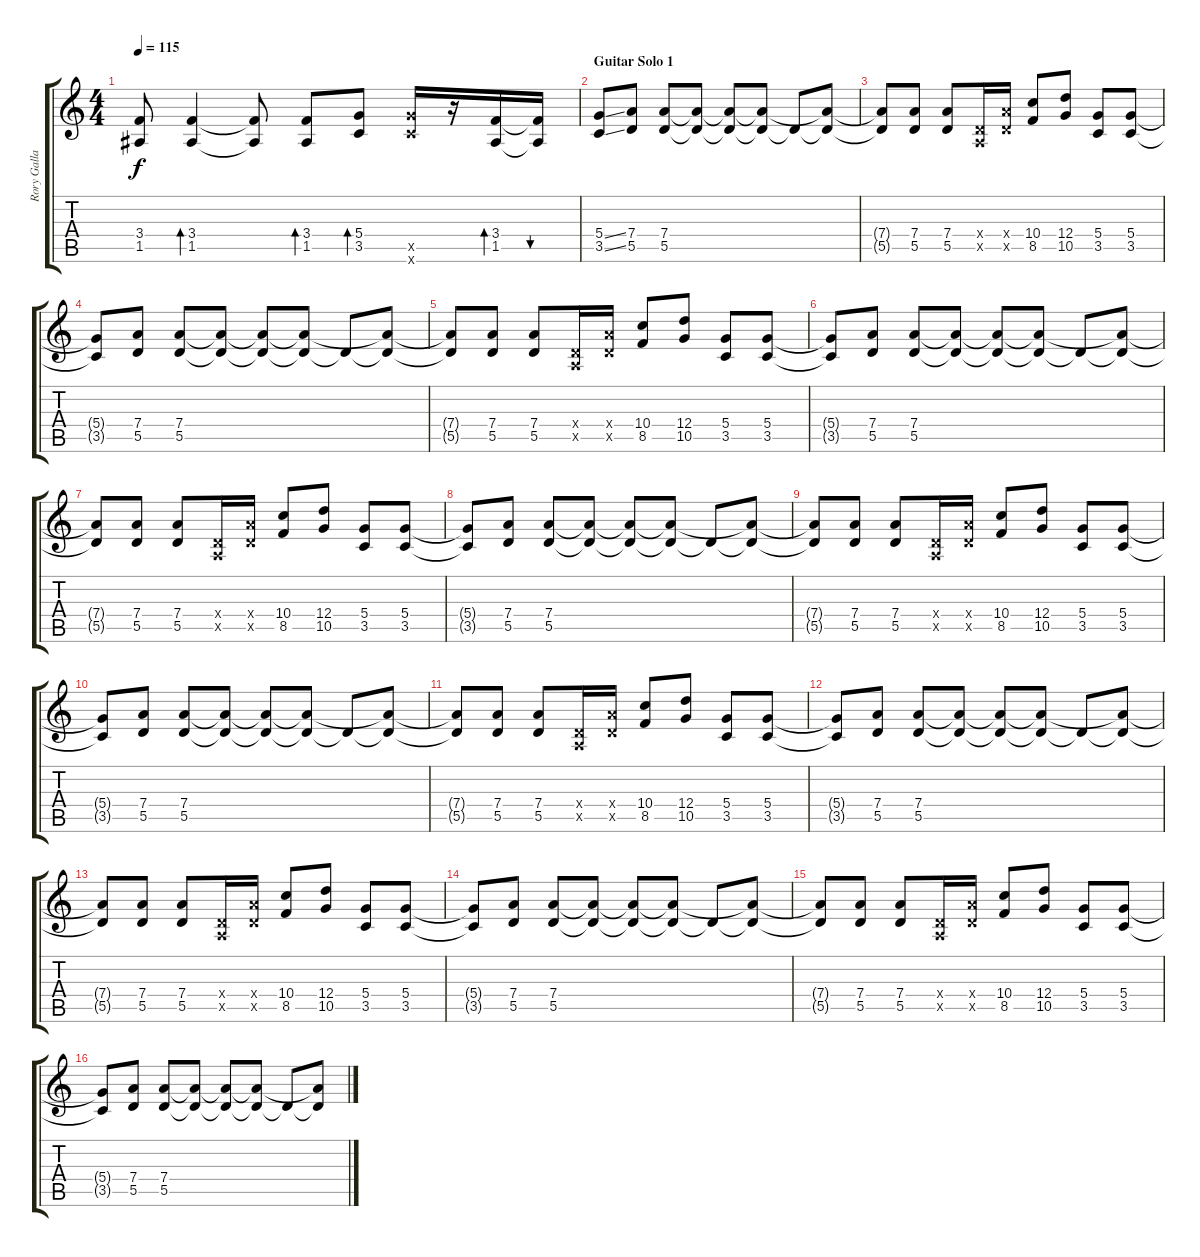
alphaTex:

\track ("Rory Gallagher Rhythm" "Rory Galla") {instrument distortionguitar}
\staff {score tabs}
\tuning (E4 B3 G3 D3 A2 E2) {hide}
\ts (4 4)
\tempo 115
\clef g2
\ks c
(3.4{t} 1.5{t}).8{dy f} (3.4 1.5).4{bd 120} (3.4{t} 1.5{t}).8 (3.4 1.5).8{bd 120} (5.4 3.5).8{bd 120} (10.5{x} 8.6{x}).16 r.16 (3.4 1.5).16{bd 120} (3.4{t} 1.5{t}).16{bu 120} |
\section ("" "Guitar Solo 1")
(5.4{ss} 3.5{ss}).8 (7.4 5.5).8 (7.4 5.5).8 (7.4{t} 5.5{t}).8 (7.4{t} 5.5{t}).8 (7.4{t} 5.5{t}).8 5.5{t}.8 (7.4{t} 5.5{t}).8 |
(7.4{t} 5.5{t}).8 (7.4 5.5).8 (7.4 5.5).8 (0.4{x} 0.5{x}).16 (7.4{x} 5.5{x}).16 (10.4 8.5).8 (12.4 10.5).8 (5.4 3.5).8 (5.4 3.5).8 |
(5.4{t} 3.5{t}).8 (7.4 5.5).8 (7.4 5.5).8 (7.4{t} 5.5{t}).8 (7.4{t} 5.5{t}).8 (7.4{t} 5.5{t}).8 5.5{t}.8 (7.4{t} 5.5{t}).8 |
(7.4{t} 5.5{t}).8 (7.4 5.5).8 (7.4 5.5).8 (0.4{x} 0.5{x}).16 (7.4{x} 5.5{x}).16 (10.4 8.5).8 (12.4 10.5).8 (5.4 3.5).8 (5.4 3.5).8 |
(5.4{t} 3.5{t}).8 (7.4 5.5).8 (7.4 5.5).8 (7.4{t} 5.5{t}).8 (7.4{t} 5.5{t}).8 (7.4{t} 5.5{t}).8 5.5{t}.8 (7.4{t} 5.5{t}).8 |
(7.4{t} 5.5{t}).8 (7.4 5.5).8 (7.4 5.5).8 (0.4{x} 0.5{x}).16 (7.4{x} 5.5{x}).16 (10.4 8.5).8 (12.4 10.5).8 (5.4 3.5).8 (5.4 3.5).8 |
(5.4{t} 3.5{t}).8 (7.4 5.5).8 (7.4 5.5).8 (7.4{t} 5.5{t}).8 (7.4{t} 5.5{t}).8 (7.4{t} 5.5{t}).8 5.5{t}.8 (7.4{t} 5.5{t}).8 |
(7.4{t} 5.5{t}).8 (7.4 5.5).8 (7.4 5.5).8 (0.4{x} 0.5{x}).16 (7.4{x} 5.5{x}).16 (10.4 8.5).8 (12.4 10.5).8 (5.4 3.5).8 (5.4 3.5).8 |
(5.4{t} 3.5{t}).8 (7.4 5.5).8 (7.4 5.5).8 (7.4{t} 5.5{t}).8 (7.4{t} 5.5{t}).8 (7.4{t} 5.5{t}).8 5.5{t}.8 (7.4{t} 5.5{t}).8 |
(7.4{t} 5.5{t}).8 (7.4 5.5).8 (7.4 5.5).8 (0.4{x} 0.5{x}).16 (7.4{x} 5.5{x}).16 (10.4 8.5).8 (12.4 10.5).8 (5.4 3.5).8 (5.4 3.5).8 |
(5.4{t} 3.5{t}).8 (7.4 5.5).8 (7.4 5.5).8 (7.4{t} 5.5{t}).8 (7.4{t} 5.5{t}).8 (7.4{t} 5.5{t}).8 5.5{t}.8 (7.4{t} 5.5{t}).8 |
(7.4{t} 5.5{t}).8 (7.4 5.5).8 (7.4 5.5).8 (0.4{x} 0.5{x}).16 (7.4{x} 5.5{x}).16 (10.4 8.5).8 (12.4 10.5).8 (5.4 3.5).8 (5.4 3.5).8 |
(5.4{t} 3.5{t}).8 (7.4 5.5).8 (7.4 5.5).8 (7.4{t} 5.5{t}).8 (7.4{t} 5.5{t}).8 (7.4{t} 5.5{t}).8 5.5{t}.8 (7.4{t} 5.5{t}).8 |
(7.4{t} 5.5{t}).8 (7.4 5.5).8 (7.4 5.5).8 (0.4{x} 0.5{x}).16 (7.4{x} 5.5{x}).16 (10.4 8.5).8 (12.4 10.5).8 (5.4 3.5).8 (5.4 3.5).8 |
(5.4{t} 3.5{t}).8 (7.4 5.5).8 (7.4 5.5).8 (7.4{t} 5.5{t}).8 (7.4{t} 5.5{t}).8 (7.4{t} 5.5{t}).8 5.5{t}.8 (7.4{t} 5.5{t}).8
